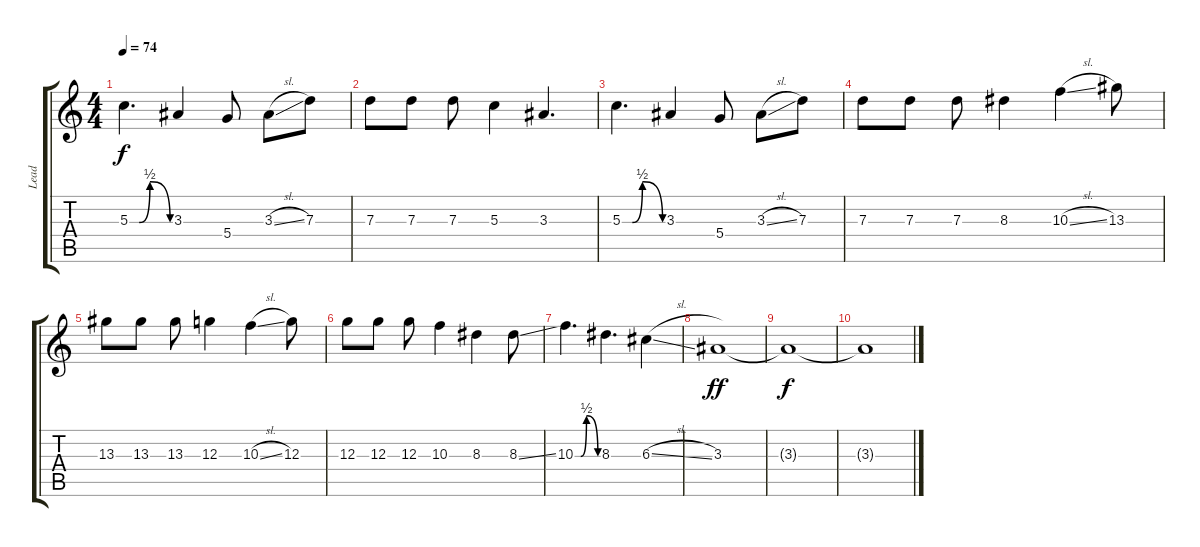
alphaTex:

\track ("Lead" "Lead") {instrument distortionguitar}
\staff {score tabs}
\tuning (E4 B3 G3 D3 A2 D2) {hide}
\ts (4 4)
\tempo 74
\clef g2
\ks c
5.3{be (custom 0 0 14 0 30 2 60 0)}.4{d dy f} 3.3.4 5.4.8 3.3{sl}.8 7.3.8 |
7.3.8 7.3.8 7.3.8 5.3.4 3.3.4{d} |
5.3{be (custom 0 0 15 0 30 2 60 0)}.4{d} 3.3.4 5.4.8 3.3{sl}.8 7.3.8 |
7.3.8 7.3.8 7.3.8 8.3.4 10.3{sl}.4 13.3.8 |
13.3.8 13.3.8 13.3.8 12.3.4 10.3{sl}.4 12.3.8 |
12.3.8 12.3.8 12.3.8 10.3.4 8.3.4 8.3{ss}.8 |
10.3{be (custom 0 0 15 0 30 2 60 0)}.4{d} 8.3.4{d} 6.3{sl}.4 |
3.3.1{dy ff} |
3.3{t}.1{dy f} |
3.3{t}.1
